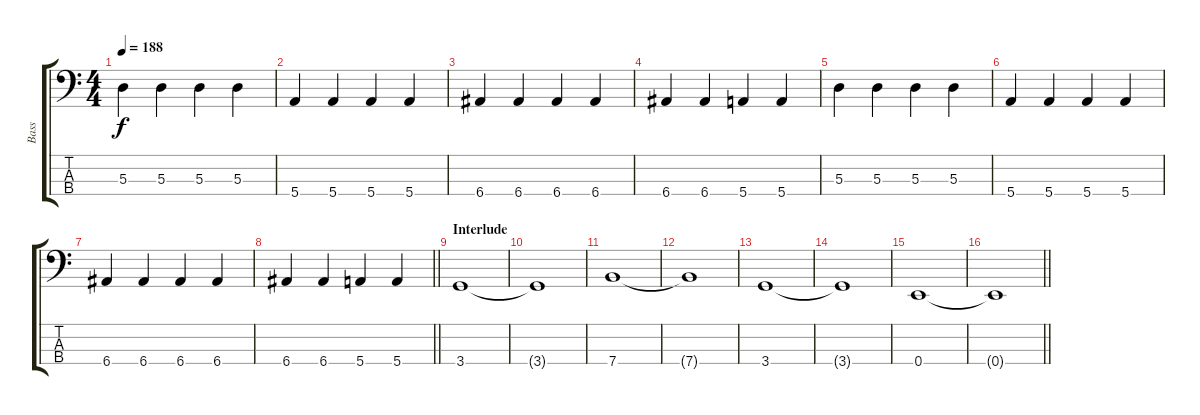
\track ("Bass" "Bass") {instrument electricbasspick}
\staff {score tabs}
\tuning (G2 D2 A1 E1) {hide}
\ts (4 4)
\tempo 188
\clef f4
\ks c
5.3.4{dy f} 5.3.4 5.3.4 5.3.4 |
5.4.4 5.4.4 5.4.4 5.4.4 |
6.4.4 6.4.4 6.4.4 6.4.4 |
6.4.4 6.4.4 5.4.4 5.4.4 |
5.3.4 5.3.4 5.3.4 5.3.4 |
5.4.4 5.4.4 5.4.4 5.4.4 |
6.4.4 6.4.4 6.4.4 6.4.4 |
\barLineRight lightlight
6.4.4 6.4.4 5.4.4 5.4.4 |
\section ("" "Interlude")
3.4.1 |
3.4{t}.1 |
7.4.1 |
7.4{t}.1 |
3.4.1 |
3.4{t}.1 |
0.4.1 |
\barLineRight lightlight
0.4{t}.1
